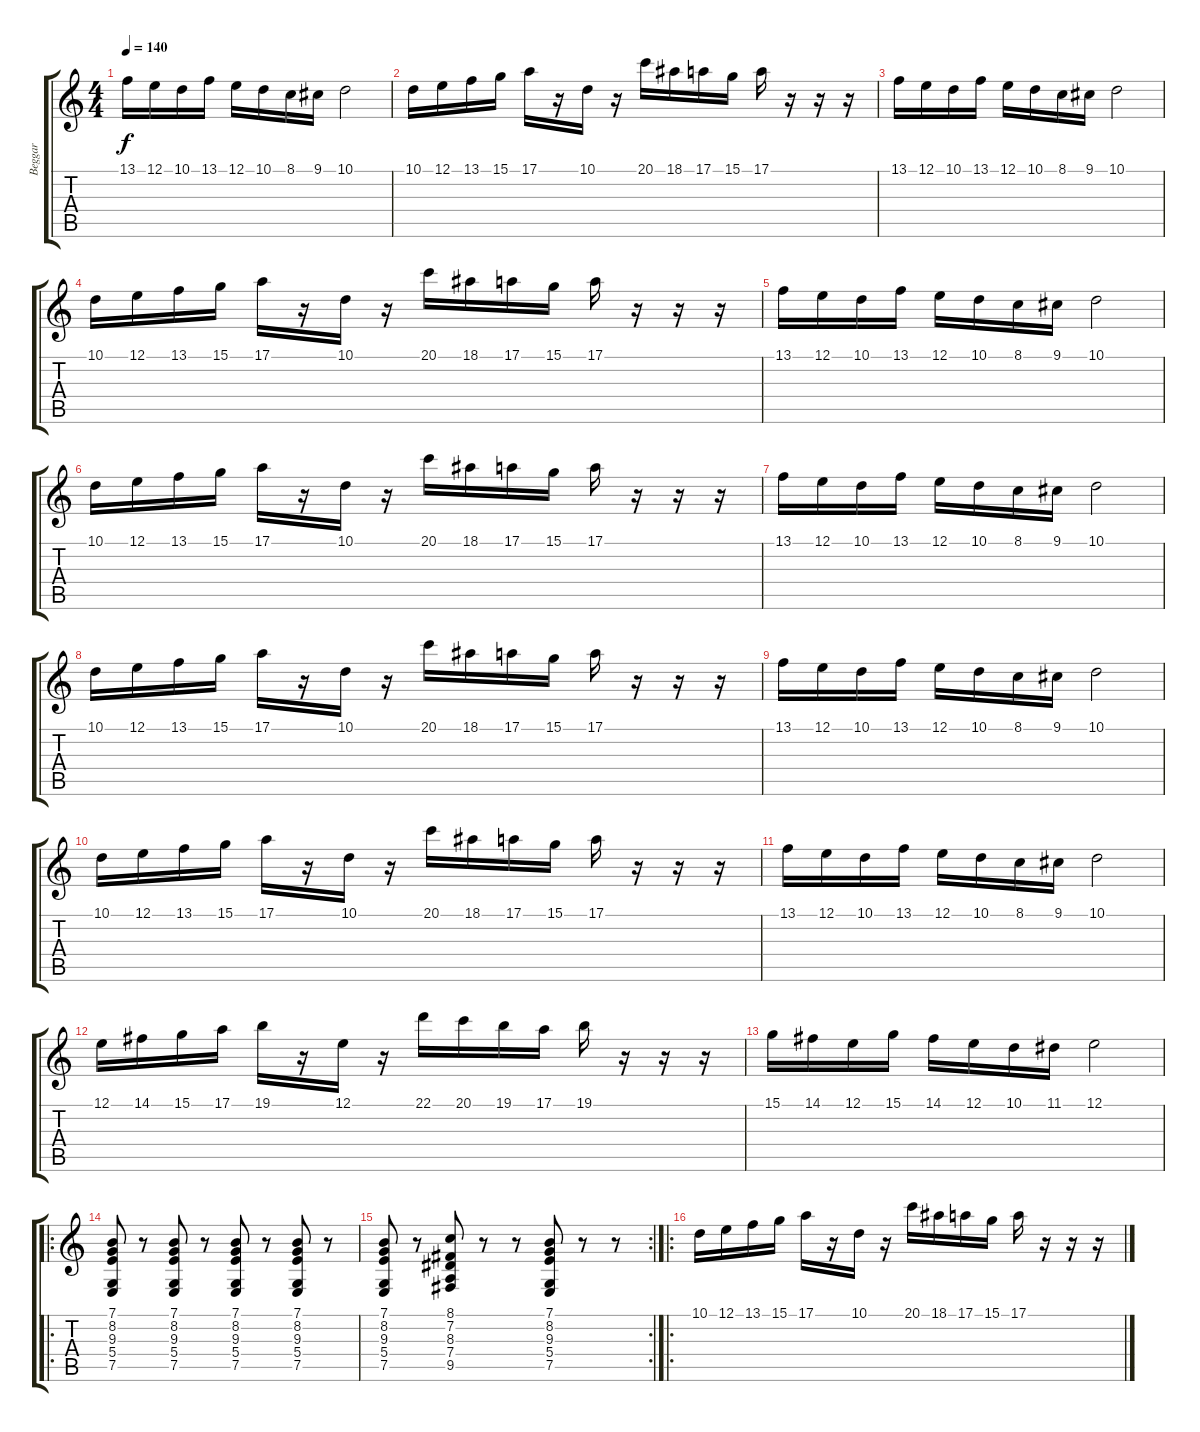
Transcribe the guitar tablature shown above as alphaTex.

\track ("Beggar" "Beggar") {instrument acousticgrandpiano}
\staff {score tabs}
\tuning (E4 B3 G3 D3 A2 E2) {hide}
\ts (4 4)
\tempo 140
\clef g2
\ks c
13.1.16{dy f} 12.1.16 10.1.16 13.1.16 12.1.16 10.1.16 8.1.16 9.1.16 10.1.2 |
10.1.16{volume 5} 12.1.16 13.1.16 15.1.16 17.1.16 r.16 10.1.16 r.16 20.1.16 18.1.16 17.1.16 15.1.16 17.1.16 r.16 r.16 r.16 |
13.1.16 12.1.16 10.1.16 13.1.16 12.1.16 10.1.16 8.1.16 9.1.16 10.1.2 |
10.1.16{volume 5} 12.1.16 13.1.16 15.1.16 17.1.16 r.16 10.1.16 r.16 20.1.16 18.1.16 17.1.16 15.1.16 17.1.16 r.16 r.16 r.16 |
13.1.16 12.1.16 10.1.16 13.1.16 12.1.16 10.1.16 8.1.16 9.1.16 10.1.2 |
10.1.16{volume 5} 12.1.16 13.1.16 15.1.16 17.1.16 r.16 10.1.16 r.16 20.1.16 18.1.16 17.1.16 15.1.16 17.1.16 r.16 r.16 r.16 |
13.1.16 12.1.16 10.1.16 13.1.16 12.1.16 10.1.16 8.1.16 9.1.16 10.1.2 |
10.1.16{volume 5} 12.1.16 13.1.16 15.1.16 17.1.16 r.16 10.1.16 r.16 20.1.16 18.1.16 17.1.16 15.1.16 17.1.16 r.16 r.16 r.16 |
13.1.16 12.1.16 10.1.16 13.1.16 12.1.16 10.1.16 8.1.16 9.1.16 10.1.2 |
10.1.16{volume 5} 12.1.16 13.1.16 15.1.16 17.1.16 r.16 10.1.16 r.16 20.1.16 18.1.16 17.1.16 15.1.16 17.1.16 r.16 r.16 r.16 |
13.1.16 12.1.16 10.1.16 13.1.16 12.1.16 10.1.16 8.1.16 9.1.16 10.1.2 |
12.1.16 14.1.16 15.1.16 17.1.16 19.1.16 r.16 12.1.16 r.16 22.1.16 20.1.16 19.1.16 17.1.16 19.1.16 r.16 r.16 r.16 |
15.1.16 14.1.16 12.1.16 15.1.16 14.1.16 12.1.16 10.1.16 11.1.16 12.1.2 |
\ro
(7.1 8.2 9.3 5.4 7.5).8{volume 13} r.8 (7.1 8.2 9.3 5.4 7.5).8 r.8 (7.1 8.2 9.3 5.4 7.5).8 r.8 (7.1 8.2 9.3 5.4 7.5).8 r.8 |
\rc 2
(7.1 8.2 9.3 5.4 7.5).8 r.8 (8.1 7.2 8.3 7.4 9.5).8 r.8 r.8 (7.1 8.2 9.3 5.4 7.5).8 r.8 r.8 |
\ro
10.1.16{volume 5} 12.1.16 13.1.16 15.1.16 17.1.16 r.16 10.1.16 r.16 20.1.16 18.1.16 17.1.16 15.1.16 17.1.16 r.16 r.16 r.16
